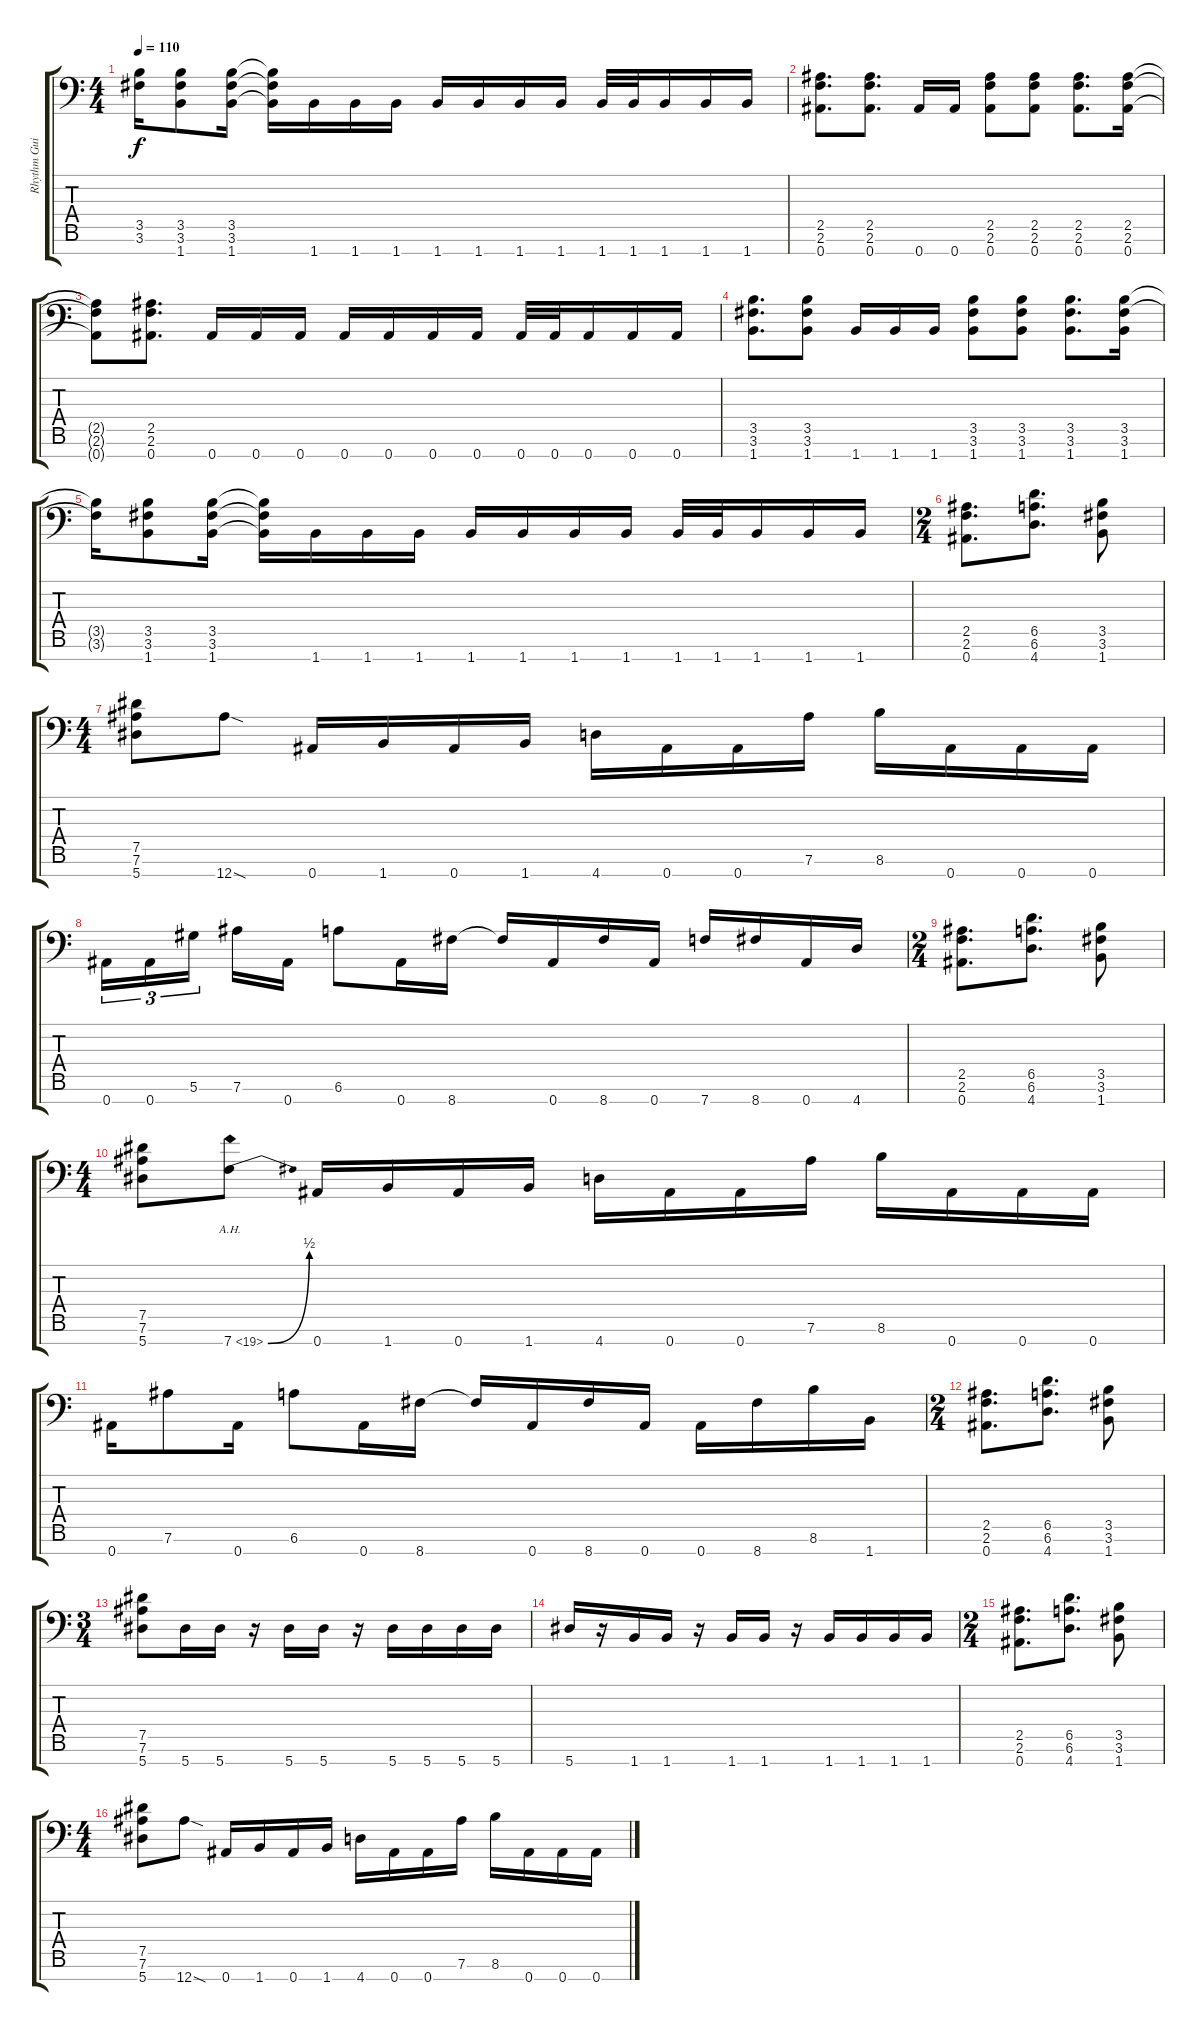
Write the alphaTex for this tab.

\track ("Rhythm Guitar 2" "Rhythm Gui") {instrument distortionguitar}
\staff {score tabs}
\tuning (Eb4 Bb3 Gb3 Db3 Ab2 Eb2 Bb1) {hide}
\ts (4 4)
\tempo 110
\clef f4
\ks c
(3.5{t} 3.6{t}).16{dy f} (3.5 3.6 1.7).8 (3.5 3.6 1.7).16 (3.5{t} 3.6{t} 1.7{t}).16 1.7.16 1.7.16 1.7.16 1.7.16 1.7.16 1.7.16 1.7.16 1.7.32 1.7.32 1.7.16 1.7.16 1.7.16 |
(2.5 2.6 0.7).8{d} (2.5 2.6 0.7).8{d} 0.7.16 0.7.16 (2.5 2.6 0.7).8 (2.5 2.6 0.7).8 (2.5 2.6 0.7).8{d} (2.5 2.6 0.7).16 |
(2.5{t} 2.6{t} 0.7{t}).8 (2.5 2.6 0.7).8{d} 0.7.16 0.7.16 0.7.16 0.7.16 0.7.16 0.7.16 0.7.16 0.7.32 0.7.32 0.7.16 0.7.16 0.7.16 |
(3.5 3.6 1.7).8{d} (3.5 3.6 1.7).8 1.7.16 1.7.16 1.7.16 (3.5 3.6 1.7).8 (3.5 3.6 1.7).8 (3.5 3.6 1.7).8{d} (3.5 3.6 1.7).16 |
(3.5{t} 3.6{t}).16 (3.5 3.6 1.7).8 (3.5 3.6 1.7).16 (3.5{t} 3.6{t} 1.7{t}).16 1.7.16 1.7.16 1.7.16 1.7.16 1.7.16 1.7.16 1.7.16 1.7.32 1.7.32 1.7.16 1.7.16 1.7.16 |
\ts (2 4)
(2.5 2.6 0.7).8{d} (6.5 6.6 4.7).8{d} (3.5 3.6 1.7).8 |
\ts (4 4)
(7.5 7.6 5.7).8 12.7{sod}.8 0.7.16 1.7.16 0.7.16 1.7.16 4.7.16 0.7.16 0.7.16 7.6.16 8.6.16 0.7.16 0.7.16 0.7.16 |
0.7.16{tu (3 2)} 0.7.16{tu (3 2)} 5.6.16{tu (3 2) beam splitsecondary} 7.6.16 0.7.16 6.6.8 0.7.16 8.7.16 8.7{t}.16 0.7.16 8.7.16 0.7.16 7.7.16 8.7.16 0.7.16 4.7.16 |
\ts (2 4)
(2.5 2.6 0.7).8{d} (6.5 6.6 4.7).8{d} (3.5 3.6 1.7).8 |
\ts (4 4)
(7.5 7.6 5.7).8 7.7{be (bend 0 0 60 2) ah 12}.8 0.7.16 1.7.16 0.7.16 1.7.16 4.7.16 0.7.16 0.7.16 7.6.16 8.6.16 0.7.16 0.7.16 0.7.16 |
0.7.16 7.6.8 0.7.16 6.6.8 0.7.16 8.7.16 8.7{t}.16 0.7.16 8.7.16 0.7.16 0.7.16 8.7.16 8.6.16 1.7.16 |
\ts (2 4)
(2.5 2.6 0.7).8{d} (6.5 6.6 4.7).8{d} (3.5 3.6 1.7).8 |
\ts (3 4)
(7.5 7.6 5.7).8 5.7.16 5.7.16 r.16 5.7.16 5.7.16 r.16 5.7.16 5.7.16 5.7.16 5.7.16 |
5.7.16 r.16 1.7.16 1.7.16 r.16 1.7.16 1.7.16 r.16 1.7.16 1.7.16 1.7.16 1.7.16 |
\ts (2 4)
(2.5 2.6 0.7).8{d} (6.5 6.6 4.7).8{d} (3.5 3.6 1.7).8 |
\ts (4 4)
(7.5 7.6 5.7).8 12.7{sod}.8 0.7.16 1.7.16 0.7.16 1.7.16 4.7.16 0.7.16 0.7.16 7.6.16 8.6.16 0.7.16 0.7.16 0.7.16
